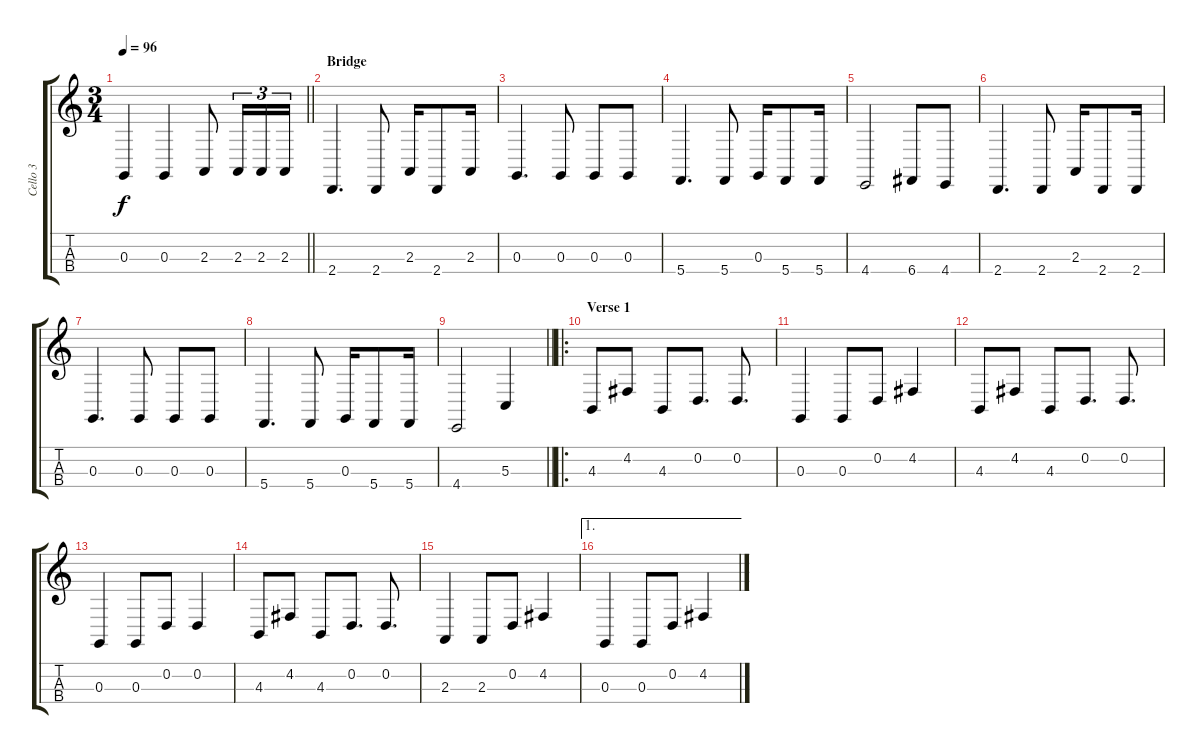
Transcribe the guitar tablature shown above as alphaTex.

\track ("Cello 3" "Cello 3") {instrument cello}
\staff {score tabs}
\tuning (A3 D3 G2 C2) {hide}
\ts (3 4)
\tempo 96
\clef g2
\barLineRight lightlight
\ks c
0.3.4{dy f} 0.3.4 2.3.8 2.3.16{tu (3 2)} 2.3.16{tu (3 2)} 2.3.16{tu (3 2)} |
\section ("" "Bridge")
2.4.4{d} 2.4.8 2.3.16 2.4.8 2.3.16 |
0.3.4{d} 0.3.8 0.3.8 0.3.8 |
5.4.4{d} 5.4.8 0.3.16 5.4.8 5.4.16 |
4.4.2 6.4.8 4.4.8 |
2.4.4{d} 2.4.8 2.3.16 2.4.8 2.4.16 |
0.3.4{d} 0.3.8 0.3.8 0.3.8 |
5.4.4{d} 5.4.8 0.3.16 5.4.8 5.4.16 |
\barLineRight lightlight
4.4.2 5.3.4 |
\ro
\section ("" "Verse 1")
4.3.8{instrument pizzicatostrings} 4.2.8 4.3.8 0.2.8{d} 0.2.8{d} |
0.3.4 0.3.8 0.2.8 4.2.4 |
4.3.8 4.2.8 4.3.8 0.2.8{d} 0.2.8{d} |
0.3.4 0.3.8 0.2.8 0.2.4 |
4.3.8 4.2.8 4.3.8 0.2.8{d} 0.2.8{d} |
2.3.4 2.3.8 0.2.8 4.2.4 |
\ae 1
0.3.4 0.3.8 0.2.8 4.2.4
